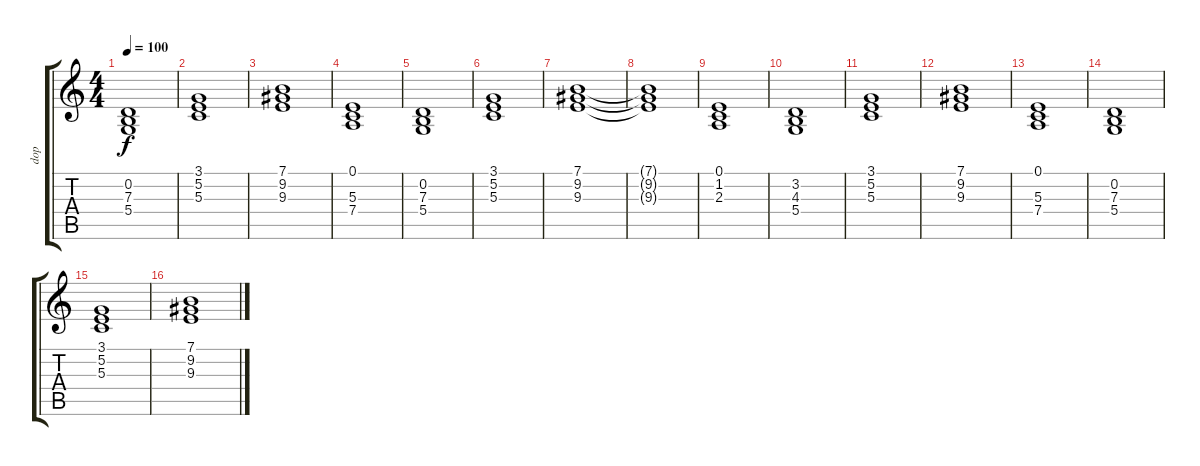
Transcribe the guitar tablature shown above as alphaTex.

\track ("dop" "dop") {instrument stringensemble2}
\staff {score tabs}
\tuning (E4 B3 G3 D3 A2 E2) {hide}
\ts (4 4)
\tempo 100
\clef g2
\ks c
(0.2 7.3 5.4).1{dy f} |
(3.1 5.2 5.3).1 |
(7.1 9.2 9.3).1 |
(0.1 5.3 7.4).1 |
(0.2 7.3 5.4).1 |
(3.1 5.2 5.3).1 |
(7.1 9.2 9.3).1{volume 5} |
(7.1{t} 9.2{t} 9.3{t}).1 |
(0.1 1.2 2.3).1{volume 9} |
(3.2 4.3 5.4).1 |
(3.1 5.2 5.3).1 |
(7.1 9.2 9.3).1 |
(0.1 5.3 7.4).1 |
(0.2 7.3 5.4).1 |
(3.1 5.2 5.3).1 |
(7.1 9.2 9.3).1
